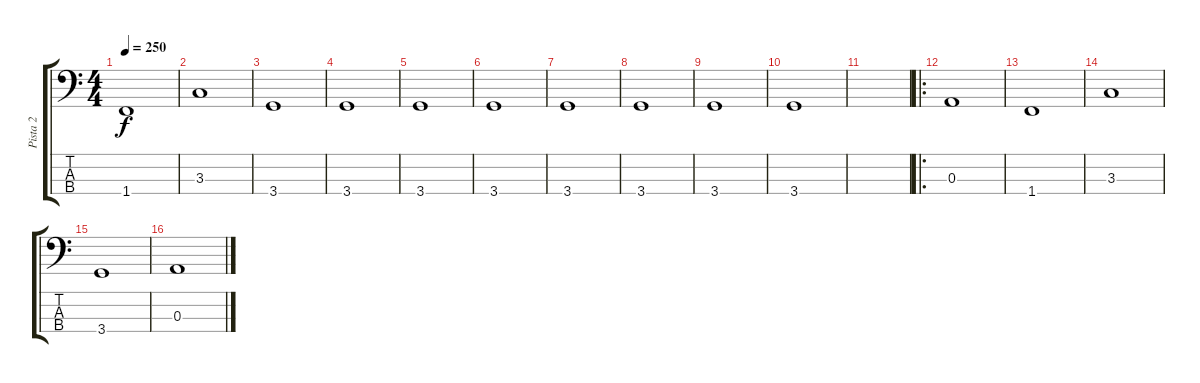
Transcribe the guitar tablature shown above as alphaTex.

\track ("Pista 2" "Pista 2") {instrument electricbassfinger}
\staff {score tabs}
\tuning (G2 D2 A1 E1) {hide}
\ts (4 4)
\tempo 250
\clef f4
\ks c
1.4.1{dy f} |
3.3.1 |
3.4.1 |
3.4.1 |
3.4.1 |
3.4.1 |
3.4.1 |
3.4.1 |
3.4.1 |
3.4.1 |
|
\ro
0.3.1 |
1.4.1 |
3.3.1 |
3.4.1 |
0.3.1
